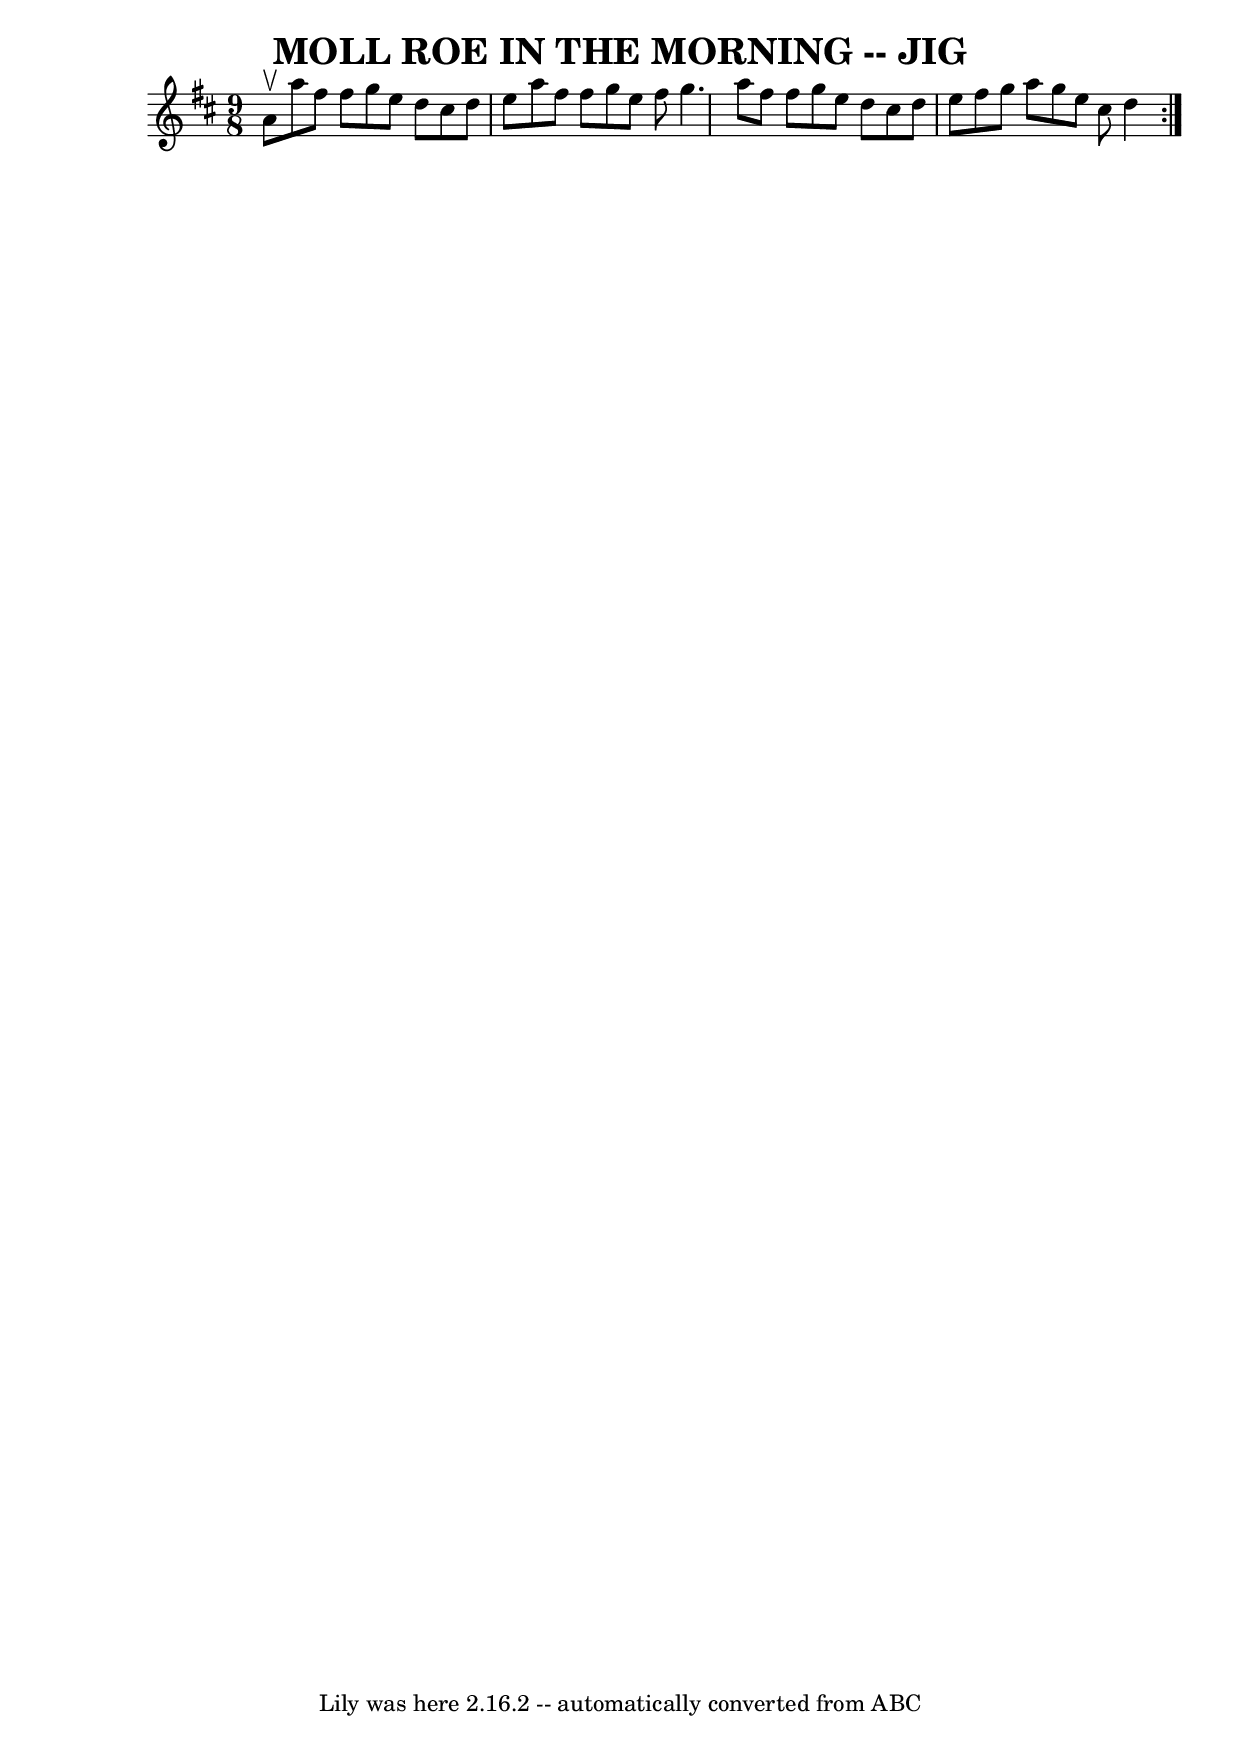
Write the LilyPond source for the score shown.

\version "2.16.2"
\include "Mammoth.ily"
\header {
	%% book = "Ryan's Mammoth Collection of Fiddle Tunes"
	crossRefNumber = "1"
	footnotes = ""
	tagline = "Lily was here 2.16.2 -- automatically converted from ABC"
	title = "MOLL ROE IN THE MORNING -- JIG"
}
voicedefault =  {


\time 9/8 
\key d \major     \repeat volta 2 { a'8^\upbow   |
 a''8   
 fis''8 fis''8 g''8 e''8 d''8 cis''8 d''8 e''8    |
 
 a''8 fis''8 fis''8 g''8 e''8 fis''8 g''4.    |
   
a''8 fis''8 fis''8 g''8 e''8 d''8 cis''8 d''8 e''8    
|
 fis''8 g''8 a''8 g''8 e''8 cis''8 d''4    }   
}

\score{
    <<

	\context Staff="default"
	{
	    \voicedefault 
	}

    >>
	\layout {
	}
	\midi {}
}
